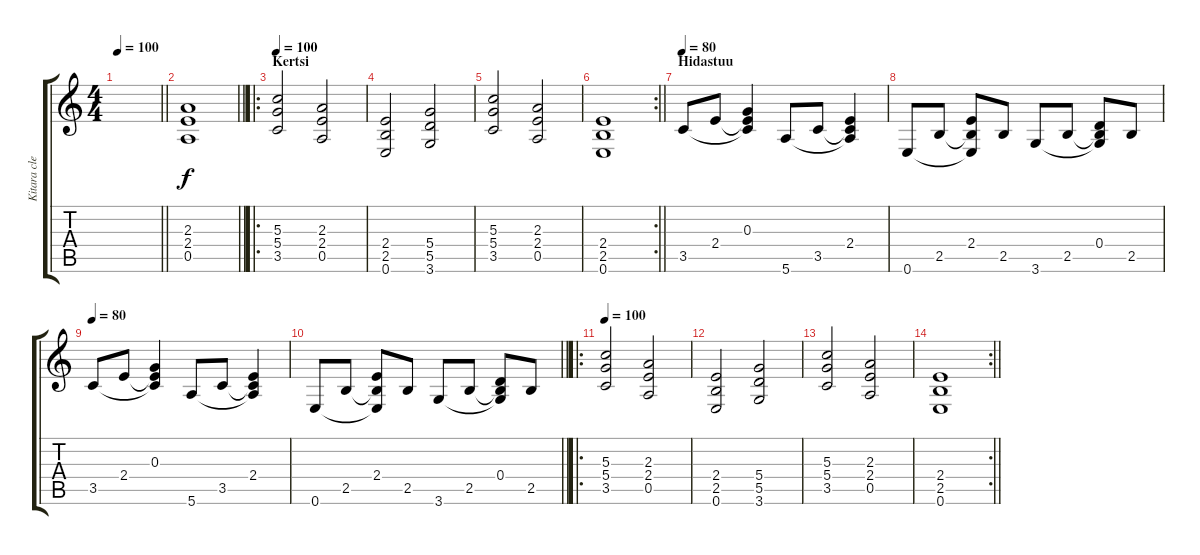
\track ("Kitara clean" "Kitara cle") {instrument electricguitarclean}
\staff {score tabs}
\tuning (E4 B3 G3 D3 A2 E2) {hide}
\ts (4 4)
\tempo 100
\clef g2
\barLineRight lightlight
\ks c
|
\barLineRight lightlight
(2.3 2.4 0.5).1 |
\ro
\section ("" "Kertsi")
\tempo 100
(5.3 5.4 3.5).2 (2.3 2.4 0.5).2 |
(2.4 2.5 0.6).2 (5.4 5.5 3.6).2 |
(5.3 5.4 3.5).2 (2.3 2.4 0.5).2 |
\rc 2
\barLineRight lightlight
(2.4 2.5 0.6).1 |
\section ("" "Hidastuu")
\tempo 80
3.5.8 2.4.8 (0.3 2.4{t} 3.5{t}).4 5.6.8 3.5.8 (2.4 3.5{t} 5.6{t}).4 |
0.6.8 2.5.8 (2.4 2.5{t} 0.6{t}).8 2.5.8 3.6.8 2.5.8 (0.4 2.5{t} 3.6{t}).8 2.5.8 |
\tempo 80
3.5.8 2.4.8 (0.3 2.4{t} 3.5{t}).4 5.6.8 3.5.8 (2.4 3.5{t} 5.6{t}).4 |
\barLineRight lightlight
0.6.8 2.5.8 (2.4 2.5{t} 0.6{t}).8 2.5.8 3.6.8 2.5.8 (0.4 2.5{t} 3.6{t}).8 2.5.8 |
\ro
\tempo 100
(5.3 5.4 3.5).2 (2.3 2.4 0.5).2 |
(2.4 2.5 0.6).2 (5.4 5.5 3.6).2 |
(5.3 5.4 3.5).2 (2.3 2.4 0.5).2 |
\rc 2
\barLineRight lightlight
(2.4 2.5 0.6).1
